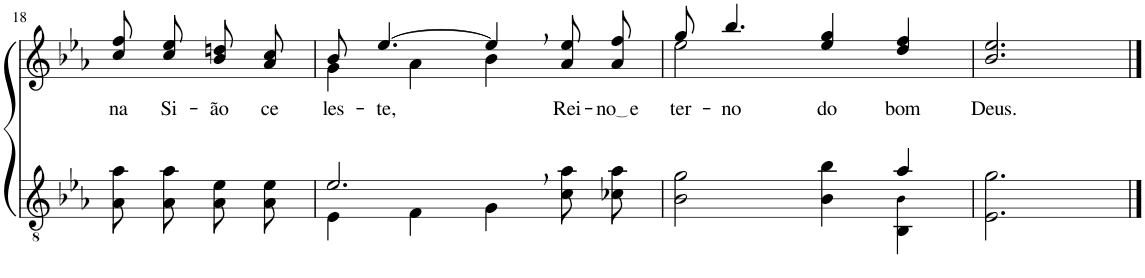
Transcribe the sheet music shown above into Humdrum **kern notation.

**kern	**kern	**text
*part2	*part1	*part1
*staff2	*staff1	*staff1
*I"Parte III e IV	*I"Parte I e II	*
!!LO:PB:g=z
*clefGv2	*clefG2	*
*Trd4c7	*Trd4c7	*
*k[b-e-a-]	*k[b-e-a-]	*
*M4/4	*M4/4	*
=18	=18	=18
!	!	!LO:LY:b
8A-\ 8a-\L	8cc\ 8ff\L	na
!	!	!LO:LY:b
8A-\ 8a-\J	8cc\ 8ee-\J	Si-
!	!	!LO:LY:b
8A-\ 8e-\L	8b-\ 8ddn\L	-ão
!	!	!LO:LY:b
8A-\ 8e-\J	8a-\ 8cc\J	ce-
=19	=19	=19
*^	*^	*
!	!	!	!	!LO:LY:b
2.e-,/	4E-\	8b-/	4g\	-les-
!	!	!	!	!LO:LY:b
.	.	[4.ee-/	.	-te,
.	4F\	.	4a-\	.
.	4G\	4ee-,/]	4b-\	.
!	!	!	!	!LO:LY:b
4ryy	8c\ 8a-\L	8a-\ 8ee-\L	4ryy	Rei-
!	!	!	!	!LO:LY:b
.	8c-X\ 8a-\J	8a-\ 8ff\J	.	no e
=20	=20	=20	=20	=20
!	!	!	!	!LO:LY:b
2B-\ 2g\	2.ryy	8gg/	2ee-\	-ter-
!	!	!	!	!LO:LY:b
.	.	4.bb-/	.	-no
!	!	!	!	!LO:LY:b
4B-\ 4b-\	.	4ee-/ 4gg/	2ryy	do
!	!	!	!	!LO:LY:b
4a-/	4BB-\ 4B-!\	4dd/ 4ff/	.	bom
*	*	*v	*v	*
=21	=21	=21	=21
!	!	!	!LO:LY:b
*v	*v	*	*
2.E-\ 2.g\	2.b-/ 2.ee-/	Deus.
==	==	==
*-	*-	*-
